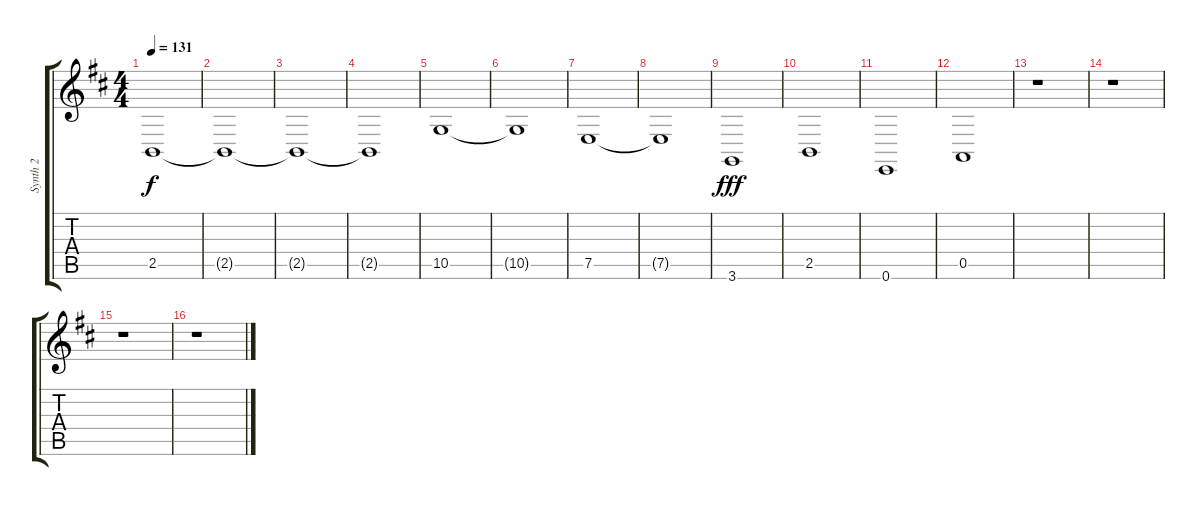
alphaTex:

\track ("Synth 2" "Synth 2") {instrument pad8sweep}
\staff {score tabs}
\tuning (E4 B3 G3 D3 A2 E2) {hide}
\ts (4 4)
\tempo 131
\clef g2
\ks d
2.5.1{dy f} |
2.5{t}.1 |
2.5{t}.1 |
2.5{t}.1 |
10.5.1 |
10.5{t}.1 |
7.5.1 |
7.5{t}.1 |
3.6.1{dy fff} |
2.5.1 |
0.6.1 |
0.5.1 |
r.1 |
r.1 |
r.1 |
r.1
